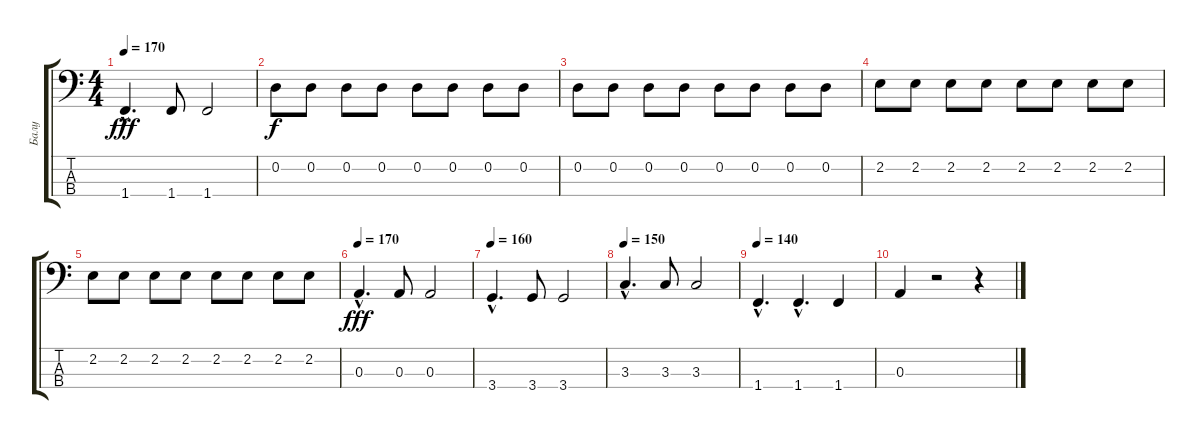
\track ("Балу" "Балу") {instrument synthbass2}
\staff {score tabs}
\tuning (G2 D2 A1 E1) {hide}
\ts (4 4)
\tempo 170
\clef f4
\ks c
1.4{hac}.4{d dy fff} 1.4.8 1.4.2 |
0.2.8{dy f} 0.2.8 0.2.8 0.2.8 0.2.8 0.2.8 0.2.8 0.2.8 |
0.2.8 0.2.8 0.2.8 0.2.8 0.2.8 0.2.8 0.2.8 0.2.8 |
2.2.8 2.2.8 2.2.8 2.2.8 2.2.8 2.2.8 2.2.8 2.2.8 |
2.2.8 2.2.8 2.2.8 2.2.8 2.2.8 2.2.8 2.2.8 2.2.8 |
\tempo 170
0.3{hac}.4{d dy fff} 0.3.8 0.3.2 |
\tempo 160
3.4{hac}.4{d} 3.4.8 3.4.2 |
\tempo 150
3.3{hac}.4{d} 3.3.8 3.3.2 |
\tempo 140
1.4{hac}.4{d} 1.4{hac}.4{d} 1.4.4 |
0.3.4 r.2 r.4
